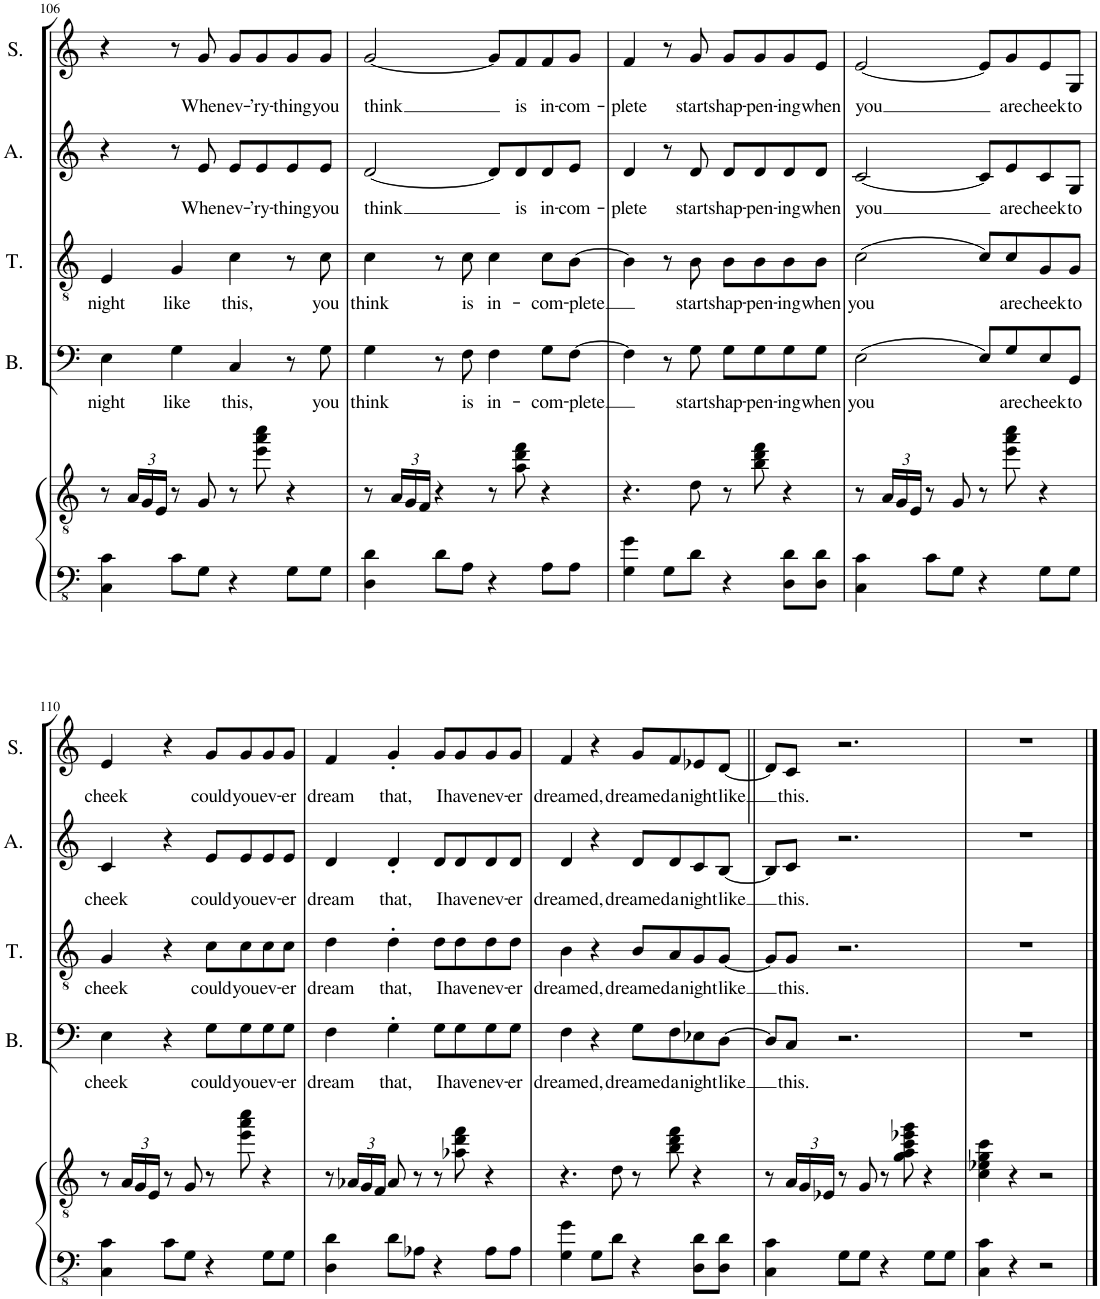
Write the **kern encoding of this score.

**kern	**kern	**kern	**text	**kern	**text	**kern	**text	**kern	**text
*part5	*part5	*part4	*part4	*part3	*part3	*part2	*part2	*part1	*part1
*staff6	*staff5	*staff4	*staff4	*staff3	*staff3	*staff2	*staff2	*staff1	*staff1
*I"Piano	*	*I"Bass	*	*I"Tenor	*	*I"Alto	*	*I"Soprano	*
*I'Pno	*	*I'B.	*	*I'T.	*	*I'A.	*	*I'S.	*
!!LO:PB:g=z
*clefFv4	*clefGv2	*clefF4	*	*clefGv2	*	*clefG2	*	*clefG2	*
*k[]	*k[]	*k[]	*	*k[]	*	*k[]	*	*k[]	*
*M4/4	*M4/4	*M4/4	*	*M4/4	*	*M4/4	*	*M4/4	*
=106	=106	=106	=106	=106	=106	=106	=106	=106	=106
!	!	!	!LO:LY:b	!	!LO:LY:b	!	!	!	!
4CC\ 4C\	8r	4E\	night	4E/	night	4r	.	4r	.
*	*Xbrackettup	*	*	*	*	*	*	*	*
.	24A/LL	.	.	.	.	.	.	.	.
.	24G/	.	.	.	.	.	.	.	.
.	24E/JJ	.	.	.	.	.	.	.	.
!	!	!	!LO:LY:b	!	!LO:LY:b	!	!	!	!
8C\L	8r	4G\	like	4G/	like	8r	.	8r	.
!	!	!	!	!	!	!	!LO:LY:b	!	!LO:LY:b
8GG\J	8G/	.	.	.	.	8e/	When	8g/	When
!	!	!	!LO:LY:b	!	!LO:LY:b	!	!LO:LY:b	!	!LO:LY:b
4r	8r	4C/	this,	4c\	this,	8e/L	ev-	8g/L	ev-
!	!	!	!	!	!	!	!LO:LY:b	!	!LO:LY:b
.	8ee\ 8aa\ 8ccc\	.	.	.	.	8e/	-’ry-	8g/	-’ry-
!	!	!	!	!	!	!	!LO:LY:b	!	!LO:LY:b
8GG\L	4r	8r	.	8r	.	8e/	-thing	8g/	-thing
!	!	!	!LO:LY:b	!	!LO:LY:b	!	!LO:LY:b	!	!LO:LY:b
8GG\J	.	8G\	you	8c\	you	8e/J	you	8g/J	you
=107	=107	=107	=107	=107	=107	=107	=107	=107	=107
!	!	!	!LO:LY:b	!	!LO:LY:b	!	!LO:LY:b	!	!LO:LY:b
4DD\ 4D\	8r	4G\	think	4c\	think	[2d/	think	[2g/	think
.	24A/LL	.	.	.	.	.	.	.	.
.	24G/	.	.	.	.	.	.	.	.
.	24F/JJ	.	.	.	.	.	.	.	.
8D\L	4r	8r	.	8r	.	.	.	.	.
!	!	!	!LO:LY:b	!	!LO:LY:b	!	!	!	!
8AA\J	.	8F\	is	8c\	is	.	.	.	.
!	!	!	!LO:LY:b	!	!LO:LY:b	!	!	!	!
4r	8r	4F\	in-	4c\	in-	8d/L]	.	8g/L]	.
!	!	!	!	!	!	!	!LO:LY:b	!	!LO:LY:b
.	8a\ 8dd\ 8ff\	.	.	.	.	8d/	is	8f/	is
!	!	!	!LO:LY:b	!	!LO:LY:b	!	!LO:LY:b	!	!LO:LY:b
8AA\L	4r	8G\L	-com-	8c\L	-com-	8d/	in-	8f/	in-
!	!	!	!LO:LY:b	!	!LO:LY:b	!	!LO:LY:b	!	!LO:LY:b
8AA\J	.	[8F\J	-plete	[8B\J	-plete	8e/J	-com-	8g/J	-com-
=108	=108	=108	=108	=108	=108	=108	=108	=108	=108
!	!	!	!	!	!	!	!LO:LY:b	!	!LO:LY:b
4GG\ 4G\	4.r	4F\]	.	4B\]	.	4d/	-plete	4f/	-plete
8GG\L	.	8r	.	8r	.	8r	.	8r	.
!	!	!	!LO:LY:b	!	!LO:LY:b	!	!LO:LY:b	!	!LO:LY:b
8D\J	8d\	8G\	starts	8B\	starts	8d/	starts	8g/	starts
!	!	!	!LO:LY:b	!	!LO:LY:b	!	!LO:LY:b	!	!LO:LY:b
4r	8r	8G\L	hap-	8B\L	hap-	8d/L	hap-	8g/L	hap-
!	!	!	!LO:LY:b	!	!LO:LY:b	!	!LO:LY:b	!	!LO:LY:b
.	8b\ 8dd\ 8ff\	8G\	-pen-	8B\	-pen-	8d/	-pen-	8g/	-pen-
!	!	!	!LO:LY:b	!	!LO:LY:b	!	!LO:LY:b	!	!LO:LY:b
8DD\ 8D\L	4r	8G\	-ing	8B\	-ing	8d/	-ing	8g/	-ing
!	!	!	!LO:LY:b	!	!LO:LY:b	!	!LO:LY:b	!	!LO:LY:b
8DD\ 8D\J	.	8G\J	when	8B\J	when	8d/J	when	8e/J	when
=109	=109	=109	=109	=109	=109	=109	=109	=109	=109
!	!	!	!LO:LY:b	!	!LO:LY:b	!	!LO:LY:b	!	!LO:LY:b
4CC\ 4C\	8r	(2E\	you	(2c\	you	[2c/	you	[2e/	you
.	24A/LL	.	.	.	.	.	.	.	.
.	24G/	.	.	.	.	.	.	.	.
.	24E/JJ	.	.	.	.	.	.	.	.
8C\L	8r	.	.	.	.	.	.	.	.
8GG\J	8G/	.	.	.	.	.	.	.	.
4r	8r	8E/L)	.	8c/L)	.	8c/L]	.	8e/L]	.
!	!	!	!LO:LY:b	!	!LO:LY:b	!	!LO:LY:b	!	!LO:LY:b
.	8ee\ 8aa\ 8ccc\	8G/	are	8c/	are	8e/	are	8g/	are
!	!	!	!LO:LY:b	!	!LO:LY:b	!	!LO:LY:b	!	!LO:LY:b
8GG\L	4r	8E/	cheek	8G/	cheek	8c/	cheek	8e/	cheek
!	!	!	!LO:LY:b	!	!LO:LY:b	!	!LO:LY:b	!	!LO:LY:b
8GG\J	.	8GG/J	to	8G/J	to	8G/J	to	8G/J	to
!!LO:LB:g=z
=110	=110	=110	=110	=110	=110	=110	=110	=110	=110
!	!	!	!LO:LY:b	!	!LO:LY:b	!	!LO:LY:b	!	!LO:LY:b
4CC\ 4C\	8r	4E\	cheek	4G/	cheek	4c/	cheek	4e/	cheek
.	24A/LL	.	.	.	.	.	.	.	.
.	24G/	.	.	.	.	.	.	.	.
.	24E/JJ	.	.	.	.	.	.	.	.
8C\L	8r	4r	.	4r	.	4r	.	4r	.
8GG\J	8G/	.	.	.	.	.	.	.	.
!	!	!	!LO:LY:b	!	!LO:LY:b	!	!LO:LY:b	!	!LO:LY:b
4r	8r	8G\L	could	8c\L	could	8e/L	could	8g/L	could
!	!	!	!LO:LY:b	!	!LO:LY:b	!	!LO:LY:b	!	!LO:LY:b
.	8ee\ 8aa\ 8ccc\	8G\	you	8c\	you	8e/	you	8g/	you
!	!	!	!LO:LY:b	!	!LO:LY:b	!	!LO:LY:b	!	!LO:LY:b
8GG\L	4r	8G\	ev-	8c\	ev-	8e/	ev-	8g/	ev-
!	!	!	!LO:LY:b	!	!LO:LY:b	!	!LO:LY:b	!	!LO:LY:b
8GG\J	.	8G\J	-er	8c\J	-er	8e/J	-er	8g/J	-er
=111	=111	=111	=111	=111	=111	=111	=111	=111	=111
!	!	!	!LO:LY:b	!	!LO:LY:b	!	!LO:LY:b	!	!LO:LY:b
4DD\ 4D\	8r	4F\	dream	4d\	dream	4d/	dream	4f/	dream
.	24A-X/LL	.	.	.	.	.	.	.	.
.	24G/	.	.	.	.	.	.	.	.
.	24F/JJ	.	.	.	.	.	.	.	.
!	!	!	!LO:LY:b	!	!LO:LY:b	!	!LO:LY:b	!	!LO:LY:b
8D\L	8A-/	4G'\	that,	4d'\	that,	4d'/	that,	4g'/	that,
8AA-X\J	8r	.	.	.	.	.	.	.	.
!	!	!	!LO:LY:b	!	!LO:LY:b	!	!LO:LY:b	!	!LO:LY:b
4r	8r	8G\L	I	8d\L	I	8d/L	I	8g/L	I
!	!	!	!LO:LY:b	!	!LO:LY:b	!	!LO:LY:b	!	!LO:LY:b
.	8a-X\ 8dd\ 8ff\	8G\	have	8d\	have	8d/	have	8g/	have
!	!	!	!LO:LY:b	!	!LO:LY:b	!	!LO:LY:b	!	!LO:LY:b
8AA-\L	4r	8G\	nev-	8d\	nev-	8d/	nev-	8g/	nev-
!	!	!	!LO:LY:b	!	!LO:LY:b	!	!LO:LY:b	!	!LO:LY:b
8AA-\J	.	8G\J	-er	8d\J	-er	8d/J	-er	8g/J	-er
=112	=112	=112	=112	=112	=112	=112	=112	=112	=112
!	!	!	!LO:LY:b	!	!LO:LY:b	!	!LO:LY:b	!	!LO:LY:b
4GG\ 4G\	4.r	4F\	dreamed,	4B\	dreamed,	4d/	dreamed,	4f/	dreamed,
8GG\L	.	4r	.	4r	.	4r	.	4r	.
8D\J	8d\	.	.	.	.	.	.	.	.
!	!	!	!LO:LY:b	!	!LO:LY:b	!	!LO:LY:b	!	!LO:LY:b
4r	8r	8G\L	dreamed	8B/L	dreamed	8d/L	dreamed	8g/L	dreamed
!	!	!	!LO:LY:b	!	!LO:LY:b	!	!LO:LY:b	!	!LO:LY:b
.	8b\ 8dd\ 8ff\	8F\	a	8A/	a	8d/	a	8f/	a
!	!	!	!LO:LY:b	!	!LO:LY:b	!	!LO:LY:b	!	!LO:LY:b
8DD\ 8D\L	4r	8E-X\	night	8G/	night	8c/	night	8e-X/	night
!	!	!	!LO:LY:b	!	!LO:LY:b	!	!LO:LY:b	!	!LO:LY:b
8DD\ 8D\J	.	[8D\J	like	[8G/J	like	[8B/J	like	[8d/J	like
=113||	=113||	=113||	=113||	=113||	=113||	=113||	=113||	=113||	=113||
4CC\ 4C\	8r	8D/L]	.	8G/L]	.	8B/L]	.	8d/L]	.
!	!	!	!LO:LY:b	!	!LO:LY:b	!	!LO:LY:b	!	!LO:LY:b
.	24A/LL	8C/J	this.	8G/J	this.	8c/J	this.	8c/J	this.
.	24G/	.	.	.	.	.	.	.	.
.	24E-X/JJ	.	.	.	.	.	.	.	.
8GG\L	8r	2.r	.	2.r	.	2.r	.	2.r	.
8GG\J	8G/	.	.	.	.	.	.	.	.
4r	8r	.	.	.	.	.	.	.	.
.	8g\ 8a\ 8cc\ 8ee-X\ 8gg\	.	.	.	.	.	.	.	.
8GG\L	4r	.	.	.	.	.	.	.	.
8GG\J	.	.	.	.	.	.	.	.	.
=114	=114	=114	=114	=114	=114	=114	=114	=114	=114
4CC\ 4C\	4c\ 4e-X\ 4g\ 4cc\	1r	.	1r	.	1r	.	1r	.
4r	4r	.	.	.	.	.	.	.	.
2r	2r	.	.	.	.	.	.	.	.
==	==	==	==	==	==	==	==	==	==
*-	*-	*-	*-	*-	*-	*-	*-	*-	*-
